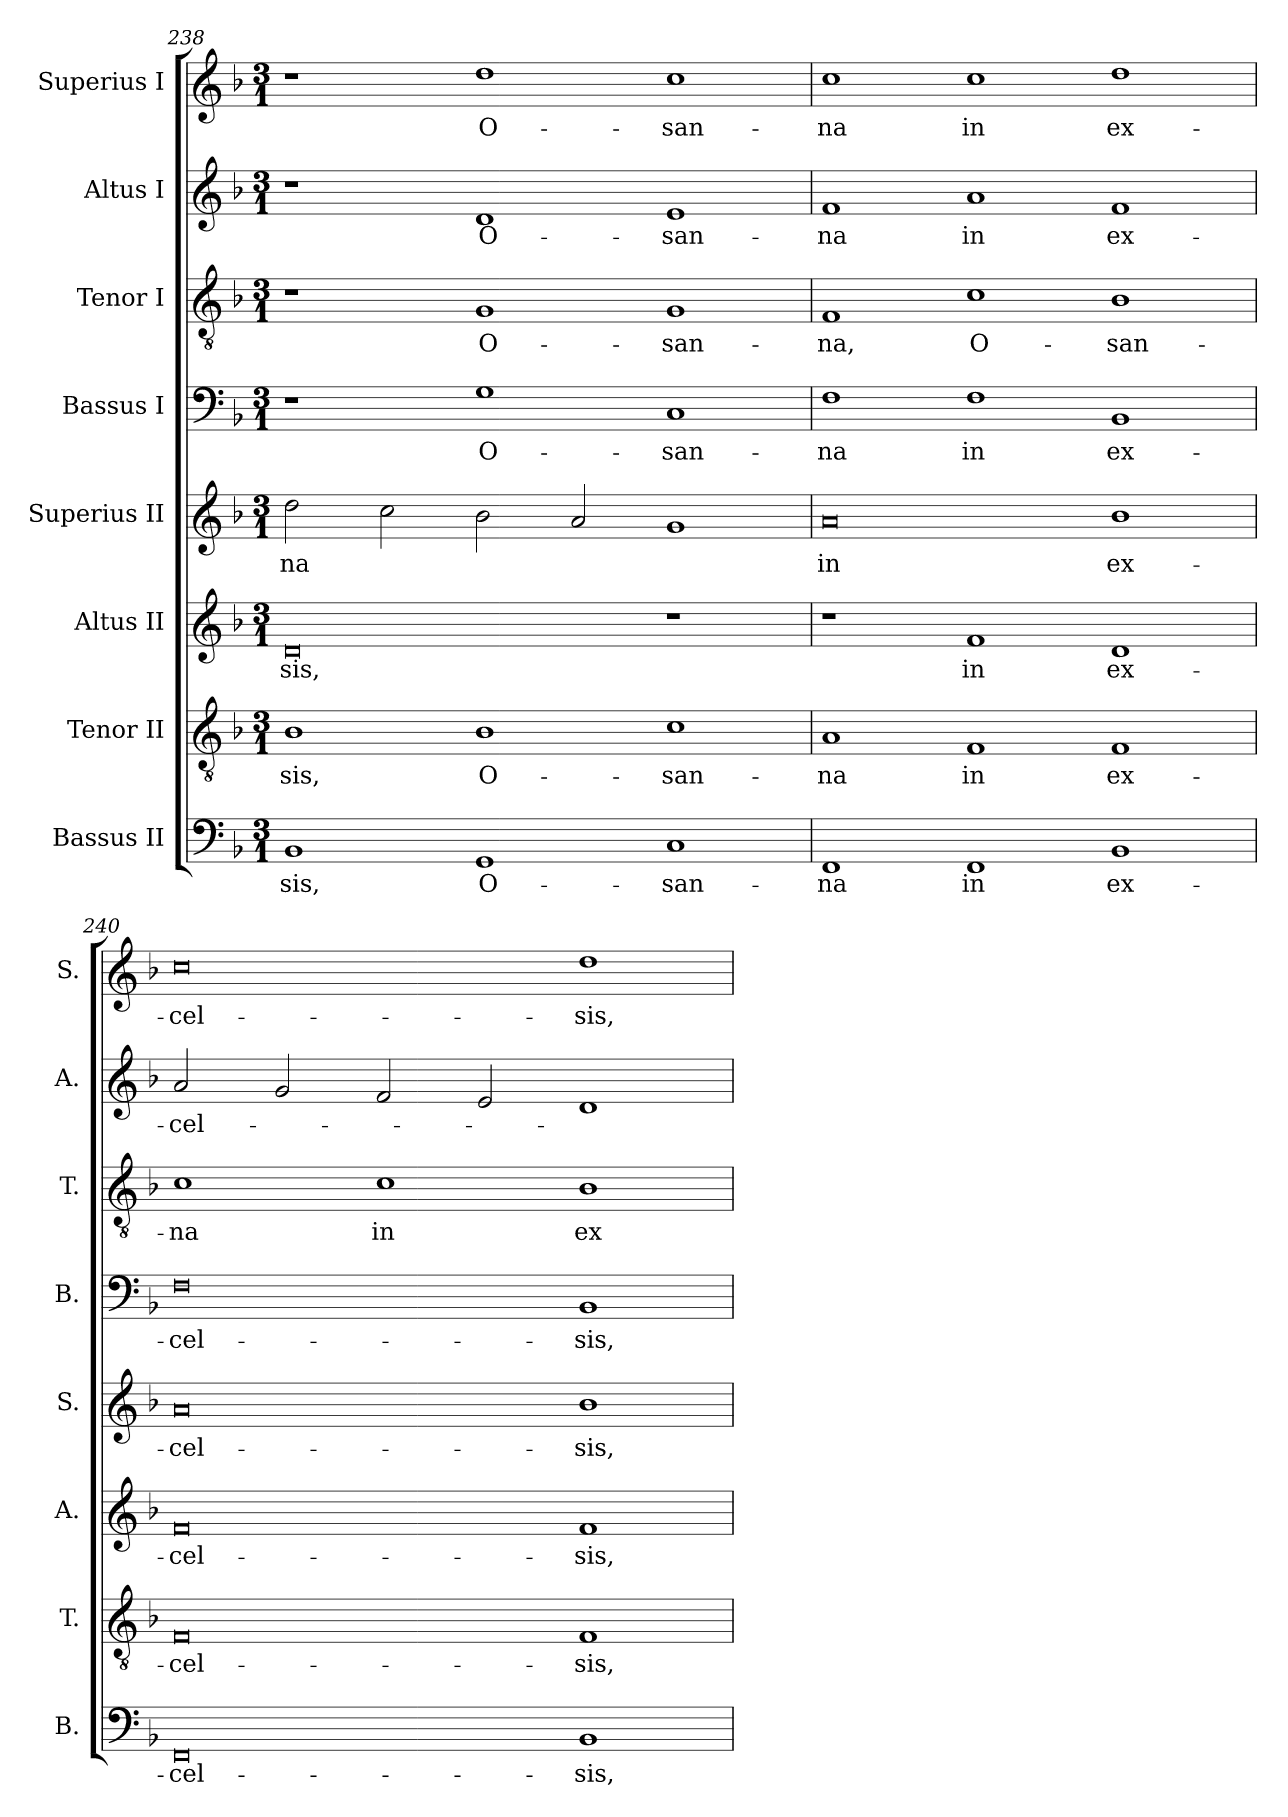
**kern	**text	**kern	**text	**kern	**text	**kern	**text	**kern	**text	**kern	**text	**kern	**text	**kern	**text
*part8	*part8	*part7	*part7	*part6	*part6	*part5	*part5	*part4	*part4	*part3	*part3	*part2	*part2	*part1	*part1
*staff8	*staff8	*staff7	*staff7	*staff6	*staff6	*staff5	*staff5	*staff4	*staff4	*staff3	*staff3	*staff2	*staff2	*staff1	*staff1
*I"Bassus II	*	*I"Tenor II	*	*I"Altus II	*	*I"Superius II	*	*I"Bassus I	*	*I"Tenor I	*	*I"Altus I	*	*I"Superius I	*
*I'B.	*	*I'T.	*	*I'A.	*	*I'S.	*	*I'B.	*	*I'T.	*	*I'A.	*	*I'S.	*
*clefF4	*	*clefGv2	*	*clefG2	*	*clefG2	*	*clefF4	*	*clefGv2	*	*clefG2	*	*clefG2	*
*	*	*ITrd7c12	*	*	*	*	*	*	*	*ITrd7c12	*	*	*	*	*
*k[b-]	*	*k[b-]	*	*k[b-]	*	*k[b-]	*	*k[b-]	*	*k[b-]	*	*k[b-]	*	*k[b-]	*
*d:	*	*d:	*	*d:	*	*d:	*	*d:	*	*d:	*	*d:	*	*d:	*
*M3/1	*	*M3/1	*	*M3/1	*	*M3/1	*	*M3/1	*	*M3/1	*	*M3/1	*	*M3/1	*
=238	=238	=238	=238	=238	=238	=238	=238	=238	=238	=238	=238	=238	=238	=238	=238
!	!LO:LY:b	!	!LO:LY:b	!	!LO:LY:b	!	!LO:LY:b	!	!	!	!	!	!	!	!
1BB-	-sis,	1BB-	-sis,	0d	-sis,	2dd\	-na	1r	.	1r	.	1r	.	1r	.
.	.	.	.	.	.	2cc\	.	.	.	.	.	.	.	.	.
!	!LO:LY:b	!	!LO:LY:b	!	!	!	!	!	!LO:LY:b	!	!LO:LY:b	!	!LO:LY:b	!	!LO:LY:b
1GG	O-	1BB-	O-	.	.	2b-\	.	1G	O-	1GG	O-	1d	O-	1dd	O-
.	.	.	.	.	.	2a/	.	.	.	.	.	.	.	.	.
!	!LO:LY:b	!	!LO:LY:b	!	!	!	!	!	!LO:LY:b	!	!LO:LY:b	!	!LO:LY:b	!	!LO:LY:b
1C	-san-	1C	-san-	1r	.	1g	.	1C	-san-	1GG	-san-	1e	-san-	1cc	-san-
=239	=239	=239	=239	=239	=239	=239	=239	=239	=239	=239	=239	=239	=239	=239	=239
!	!LO:LY:b	!	!LO:LY:b	!	!	!	!LO:LY:b	!	!LO:LY:b	!	!LO:LY:b	!	!LO:LY:b	!	!LO:LY:b
1FF	-na	1AA	-na	1r	.	0a	in	1F	-na	1FF	-na,	1f	-na	1cc	-na
!	!LO:LY:b	!	!LO:LY:b	!	!LO:LY:b	!	!	!	!LO:LY:b	!	!LO:LY:b	!	!LO:LY:b	!	!LO:LY:b
1FF	in	1FF	in	1f	in	.	.	1F	in	1C	O-	1a	in	1cc	in
!	!LO:LY:b	!	!LO:LY:b	!	!LO:LY:b	!	!LO:LY:b	!	!LO:LY:b	!	!LO:LY:b	!	!LO:LY:b	!	!LO:LY:b
1BB-	ex-	1FF	ex-	1d	ex-	1b-	ex-	1BB-	ex-	1BB-	-san-	1f	ex-	1dd	ex-
=240	=240	=240	=240	=240	=240	=240	=240	=240	=240	=240	=240	=240	=240	=240	=240
!	!LO:LY:b	!	!LO:LY:b	!	!LO:LY:b	!	!LO:LY:b	!	!LO:LY:b	!	!LO:LY:b	!	!LO:LY:b	!	!LO:LY:b
0FF	-cel-	0FF	-cel-	0f	-cel-	0a	-cel-	0F	-cel-	1C	-na	2a/	-cel-	0cc	-cel-
.	.	.	.	.	.	.	.	.	.	.	.	2g/	.	.	.
!	!	!	!	!	!	!	!	!	!	!	!LO:LY:b	!	!	!	!
.	.	.	.	.	.	.	.	.	.	1C	in	2f/	.	.	.
.	.	.	.	.	.	.	.	.	.	.	.	2e/	.	.	.
!	!LO:LY:b	!	!LO:LY:b	!	!LO:LY:b	!	!LO:LY:b	!	!LO:LY:b	!	!LO:LY:b	!	!	!	!LO:LY:b
1BB-	-sis,	1FF	-sis,	1f	-sis,	1b-	-sis,	1BB-	-sis,	1BB-	ex-	1d	.	1dd	-sis,
=	=	=	=	=	=	=	=	=	=	=	=	=	=	=	=
*-	*-	*-	*-	*-	*-	*-	*-	*-	*-	*-	*-	*-	*-	*-	*-
